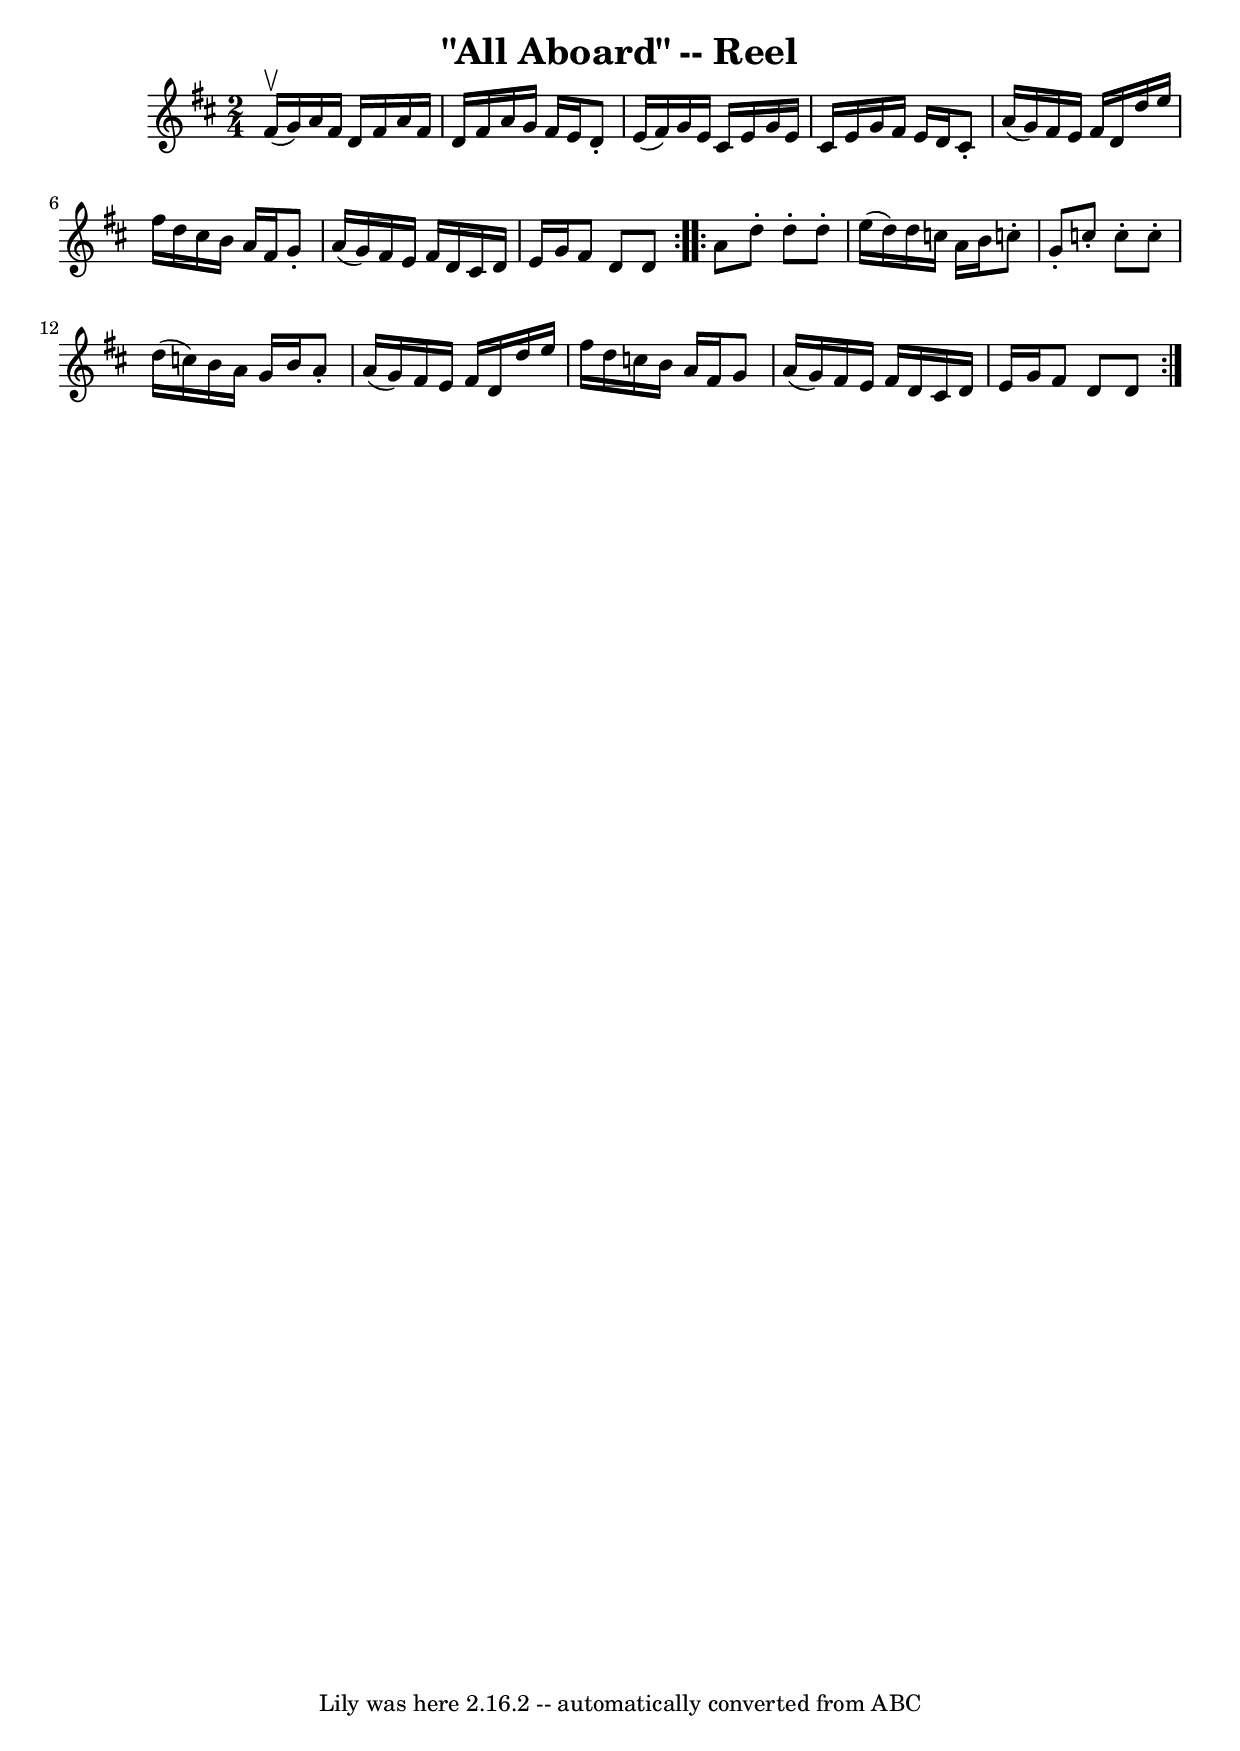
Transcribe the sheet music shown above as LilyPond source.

\version "2.16.2"
\include "Mammoth.ily"
\header {
  %% book = "Ryan's Mammoth Collection"
 crossRefNumber = "1"
 footnotes = "\\\\237"
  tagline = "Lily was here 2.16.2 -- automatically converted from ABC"
  title = "\"All Aboard\" -- Reel"

}
voicedefault =  {



  \repeat volta 2 {

    \time 2/4 
    \key d \major fs'16^\upbow(g'16)  |
 a'16 fs'16 d'16 fs'16 a'16 fs'16 d'16 fs'16     |
 a'16 g'16 fs'16 e'16 d'8-. e'16 (fs'16)    |
 g'16 e'16 cs'16 e'16 g'16 e'16 cs'16 e'16     |
 g'16 fs'16 e'16 d'16 cs'8-. a'16 (g'16)    |
 fs'16 e'16 fs'16 d'16 d''16 e''16 fs''16 d''16     |
 cs''16 b'16 a'16 fs'16 g'8-. a'16 (g'16)    |
 fs'16 e'16 fs'16 d'16 cs'16 d'16 e'16 g'16     |
    
 fs'8 d'8 d'8  
  }     
  \repeat volta 2 { a'8   |
 d''8-. d''8-. d''8-. e''16 (d''16)    |
 d''16 c''16 a'16 b'16 c''!8-. g'8-.    |
 c''8-. c''8-. c''8-. d''16 ( c''16)    |
 b'16 a'16 g'16 b'16 a'8-. a'16 (g'16)   |
 fs'16 e'16 fs'16 d'16 d''16 e''16 fs''16 d''16     |
 c''16 b'16 a'16 fs'16 g'8 a'16 (g'16)   |
 fs'16 e'16 fs'16 d'16 cs'16 d'16 e'16 g'16     |
 fs'8 d'8 d'8    
  }   

}

\score{
  <<

    \context Staff="default"
    {
      \voicedefault 
      
    }

  >>
  \layout {
    
  }
  \midi {
  }

}
